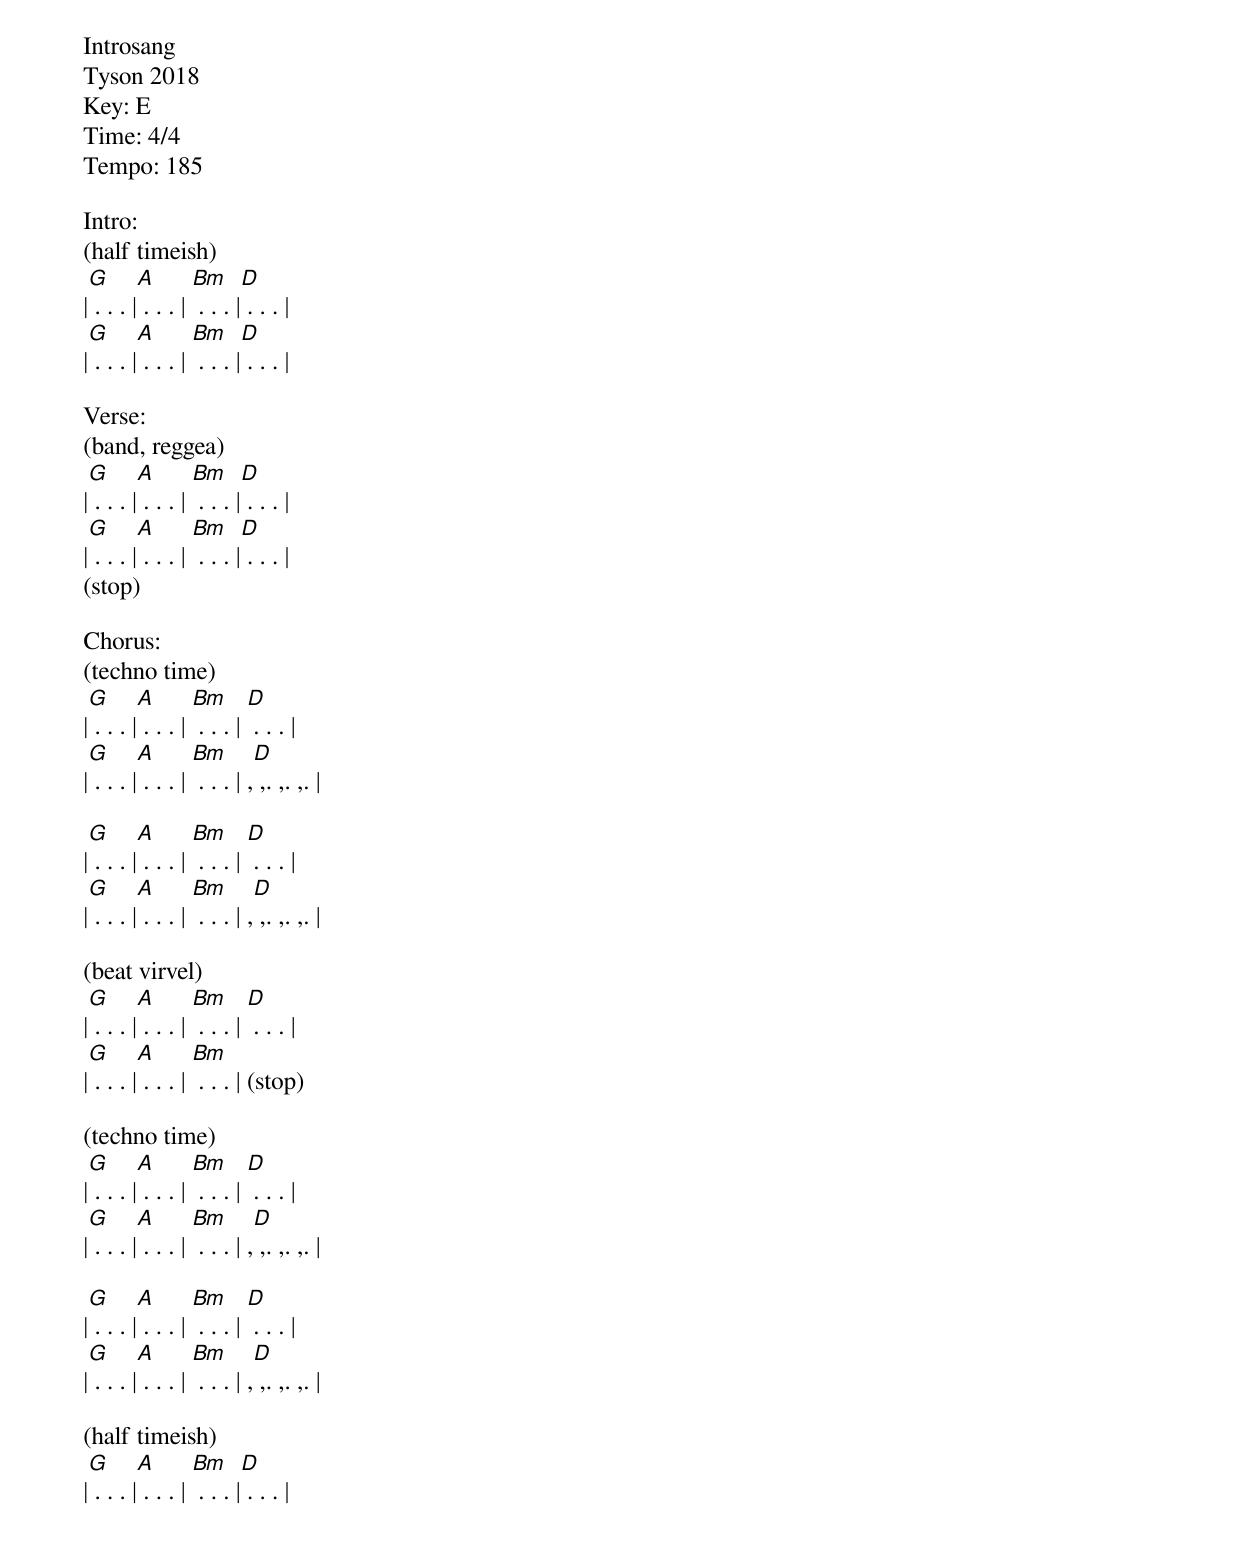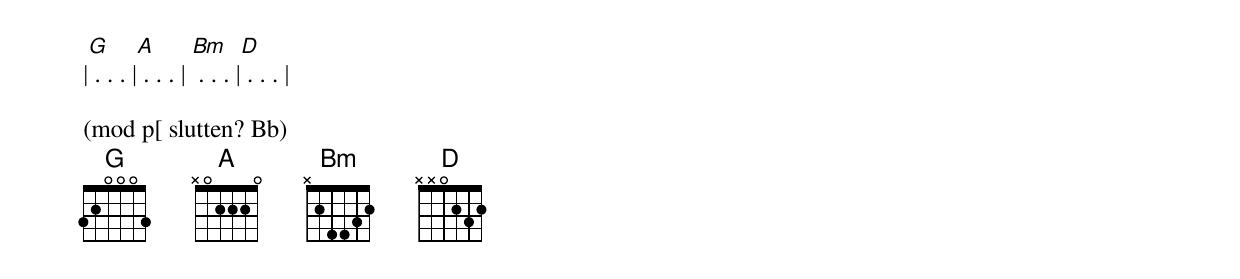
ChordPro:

Introsang
Tyson 2018
Key: E
Time: 4/4
Tempo: 185

Intro:
(half timeish)
|[G] . . . |[A] . . . | [Bm] . . . |[D] . . . |
|[G] . . . |[A] . . . | [Bm] . . . |[D] . . . |

Verse:
(band, reggea)
|[G] . . . |[A] . . . | [Bm] . . . |[D] . . . |
|[G] . . . |[A] . . . | [Bm] . . . |[D] . . . |
(stop)

Chorus:
(techno time)
|[G] . . . |[A] . . . | [Bm] . . . | [D] . . . |
|[G] . . . |[A] . . . | [Bm] . . . | ,[D] ,. ,. ,. |

|[G] . . . |[A] . . . | [Bm] . . . | [D] . . . |
|[G] . . . |[A] . . . | [Bm] . . . | ,[D] ,. ,. ,. |

(beat virvel)
|[G] . . . |[A] . . . | [Bm] . . . | [D] . . . |
|[G] . . . |[A] . . . | [Bm] . . . | (stop)

(techno time)
|[G] . . . |[A] . . . | [Bm] . . . | [D] . . . |
|[G] . . . |[A] . . . | [Bm] . . . | ,[D] ,. ,. ,. |

|[G] . . . |[A] . . . | [Bm] . . . | [D] . . . |
|[G] . . . |[A] . . . | [Bm] . . . | ,[D] ,. ,. ,. |

(half timeish)
|[G] . . . |[A] . . . | [Bm] . . . |[D] . . . |
|[G] . . . |[A] . . . | [Bm] . . . |[D] . . . |

(mod p[ slutten? Bb)
